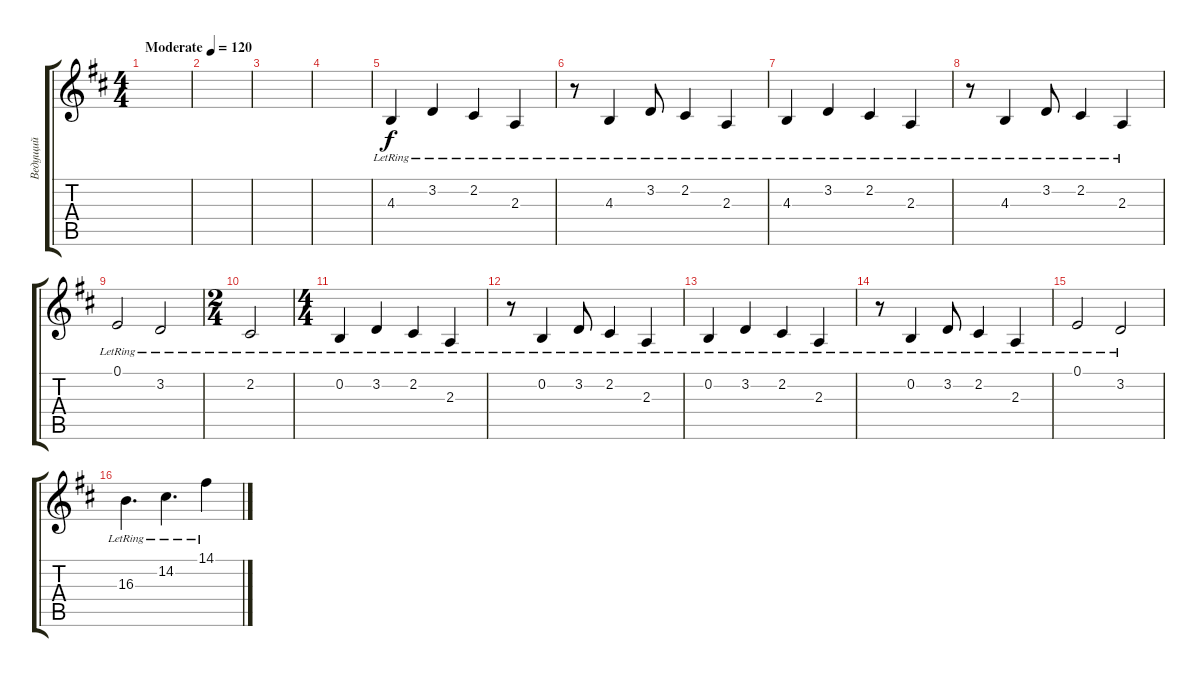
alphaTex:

\track ("Ведущий" "Ведущий") {instrument vibraphone}
\staff {score tabs}
\tuning (E4 B3 G3 D3 A2 E2) {hide}
\ts (4 4)
\tempo (120 "Moderate")
\clef g2
\ks bminor
|
|
|
|
\ks d
4.3{lr}.4 3.2{lr}.4 2.2{lr}.4 2.3{lr}.4 |
r.8 4.3{lr}.4 3.2{lr}.8 2.2{lr}.4 2.3{lr}.4 |
4.3{lr}.4 3.2{lr}.4 2.2{lr}.4 2.3{lr}.4 |
r.8 4.3{lr}.4 3.2{lr}.8 2.2{lr}.4 2.3{lr}.4 |
0.1{lr}.2 3.2{lr}.2 |
\ts (2 4)
2.2{lr}.2 |
\ts (4 4)
0.2{lr}.4 3.2{lr}.4 2.2{lr}.4 2.3{lr}.4 |
r.8 0.2{lr}.4 3.2{lr}.8 2.2{lr}.4 2.3{lr}.4 |
0.2{lr}.4 3.2{lr}.4 2.2{lr}.4 2.3{lr}.4 |
r.8 0.2{lr}.4 3.2{lr}.8 2.2{lr}.4 2.3{lr}.4 |
0.1{lr}.2 3.2{lr}.2 |
\ks bminor
16.3{lr}.4{d} 14.2{lr}.4{d} 14.1{lr}.4
